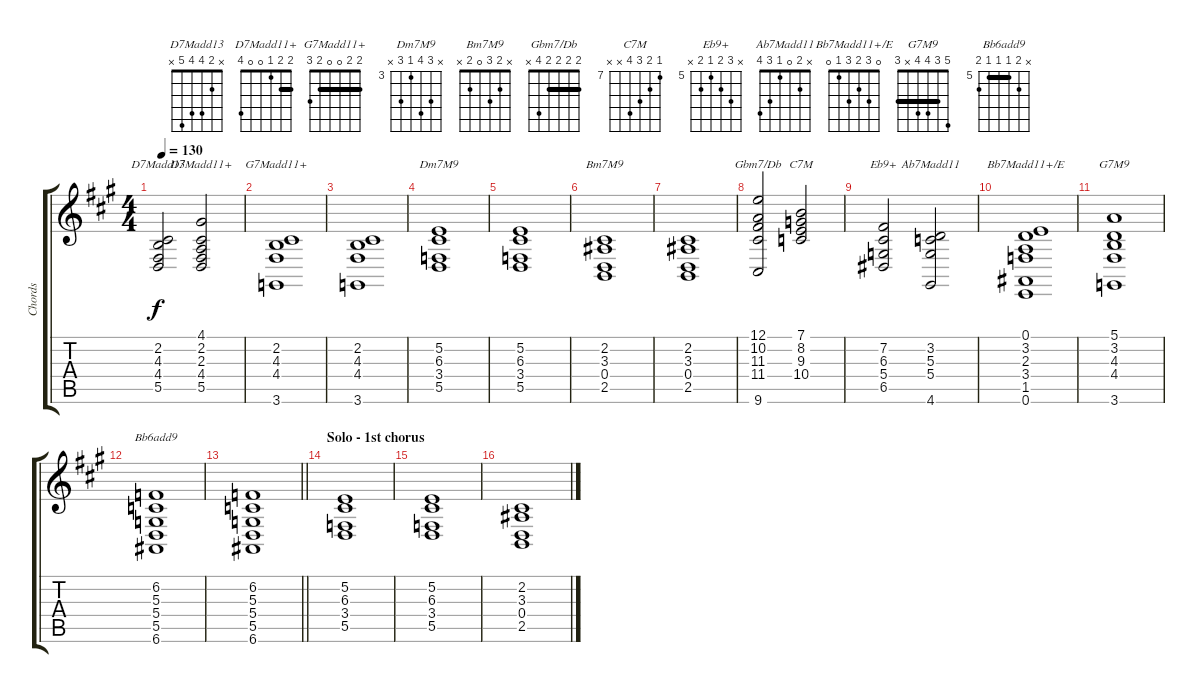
\track ("Chords" "Chords") {mute instrument acousticgrandpiano}
\staff {score tabs}
\tuning (E4 B3 G3 D3 A2 E2) {hide}
\chord ("D7Madd13" x 2 4 4 5 x)
\chord ("D7Madd11+" 2 2 1 0 0 4) {barre 2}
\chord ("G7Madd11+" 2 2 0 0 2 3) {barre 2}
\chord ("Dm7M9" x 5 6 3 5 x) {firstfret 3}
\chord ("Bm7M9" x 2 3 0 2 x)
\chord ("Gbm7/Db" 2 2 2 2 4 x) {barre 2}
\chord ("C7M" 7 8 9 10 x x) {firstfret 7}
\chord ("Eb9+" x 7 6 5 6 x) {firstfret 5}
\chord ("Ab7Madd11" x 2 0 1 3 4)
\chord ("Bb7Madd11+/E" 0 3 2 3 1 0)
\chord ("G7M9" 5 3 4 4 x 3) {barre 3}
\chord ("Bb6add9" x 6 5 5 5 6) {firstfret 5 barre 5}
\ts (4 4)
\tempo 130
\clef g2
\ks a
(2.2 4.3 4.4 5.5).2{ch "D7Madd13" dy f} (4.1 2.2 2.3 4.4 5.5).2{ch "D7Madd11+"} |
(2.2 4.3 4.4 3.6).1{ch "G7Madd11+"} |
(2.2 4.3 4.4 3.6).1 |
(5.2 6.3 3.4 5.5).1{ch "Dm7M9"} |
(5.2 6.3 3.4 5.5).1 |
(2.2 3.3 0.4 2.5).1{ch "Bm7M9"} |
(2.2 3.3 0.4 2.5).1 |
(12.1 10.2 11.3 11.4 9.6).2{ch "Gbm7/Db"} (7.1 8.2 9.3 10.4).2{ch "C7M"} |
(7.2 6.3 5.4 6.5).2{ch "Eb9+"} (3.2 5.3 5.4 4.6).2{ch "Ab7Madd11"} |
(0.1 3.2 2.3 3.4 1.5 0.6).1{ch "Bb7Madd11+/E"} |
(5.1 3.2 4.3 4.4 3.6).1{ch "G7M9"} |
(6.2 5.3 5.4 5.5 6.6).1{ch "Bb6add9"} |
\barLineRight lightlight
(6.2 5.3 5.4 5.5 6.6).1 |
\section ("" "Solo - 1st chorus")
(5.2 6.3 3.4 5.5).1 |
(5.2 6.3 3.4 5.5).1 |
(2.2 3.3 0.4 2.5).1
